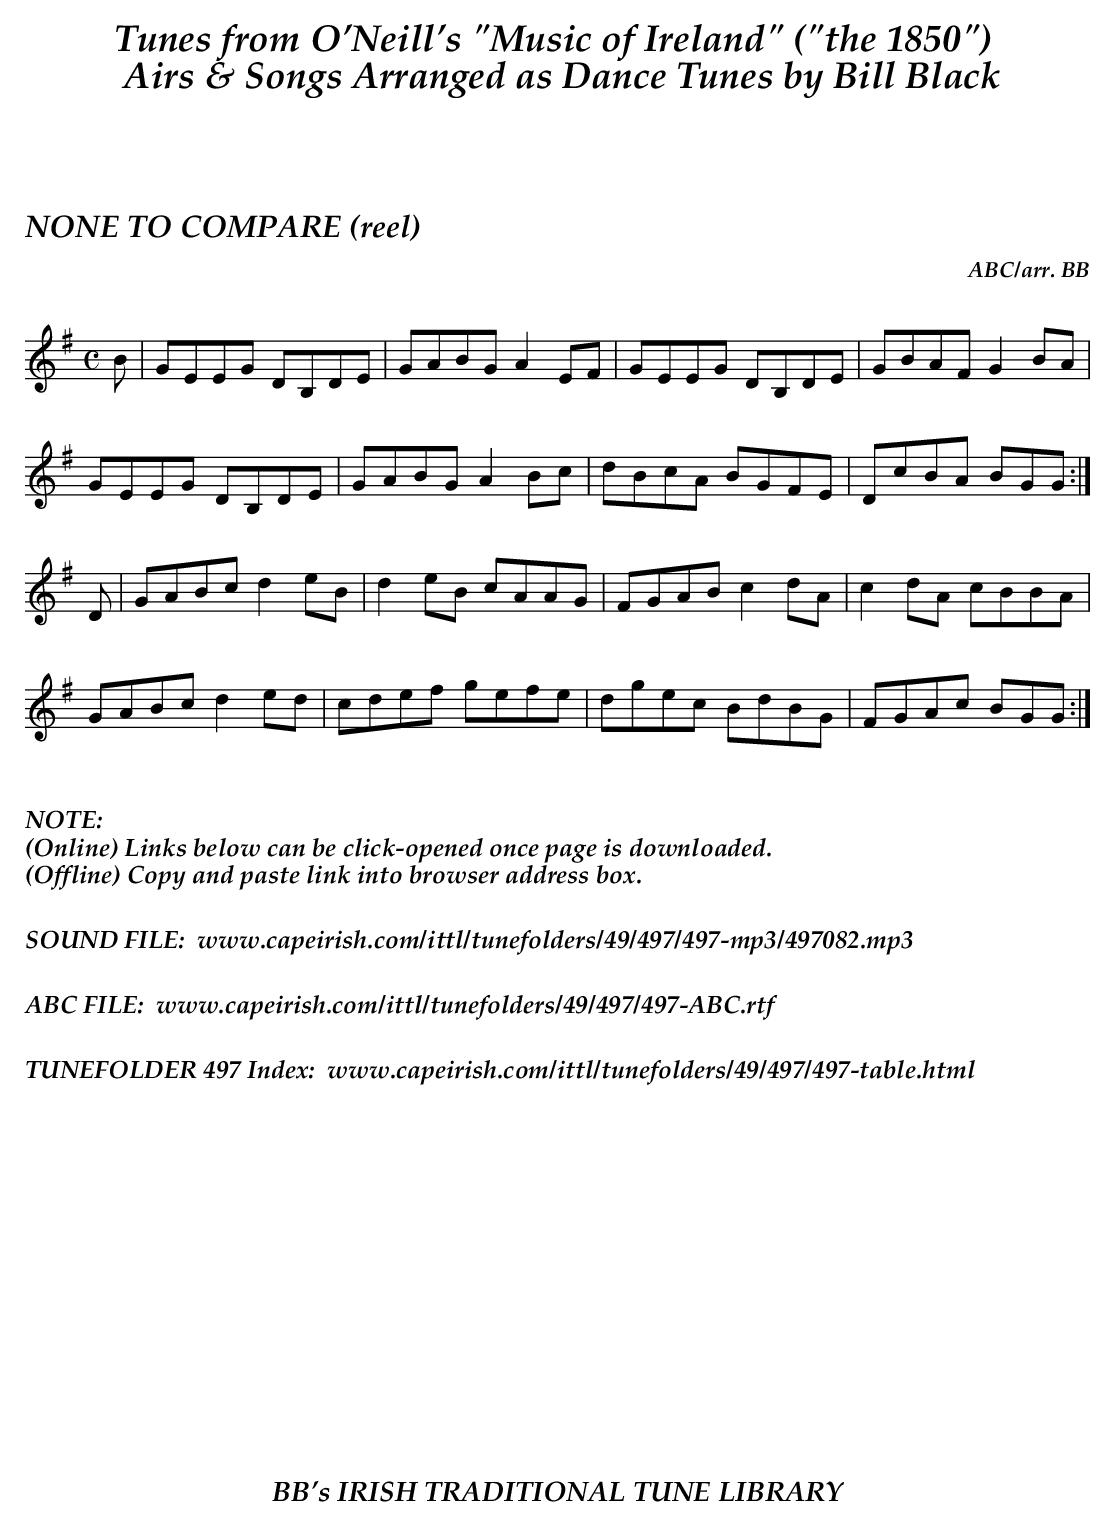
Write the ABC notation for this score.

X:1
T:NONE TO COMPARE (reel)
C:ABC/arr. BB
M:C
L:1/8
K:G
B|GEEG DB,DE|GABG A2EF|GEEG DB,DE|GBAF G2BA|
GEEG DB,DE|GABG A2Bc|dBcA BGFE|DcBA BGG :|
D|GABc d2eB|d2eB cAAG|FGAB c2dA|c2dA cBBA|
GABc d2ed|cdef gefe|dgec BdBG|FGAc BGG :|
%%vskip .3in
%%textoption left
%%textfont "Palatino-BoldItalic" 16
%%begintext
%%NOTE:
(Online) Links below can be click-opened once page is downloaded.
(Offline) Copy and paste link into browser address box.
%%
%%
SOUND FILE:  www.capeirish.com/ittl/tunefolders/49/497/497-mp3/497082.mp3
%%
%%
ABC FILE:  www.capeirish.com/ittl/tunefolders/49/497/497-ABC.rtf
%%
%%
TUNEFOLDER 497 Index:  www.capeirish.com/ittl/tunefolders/49/497/497-table.html
